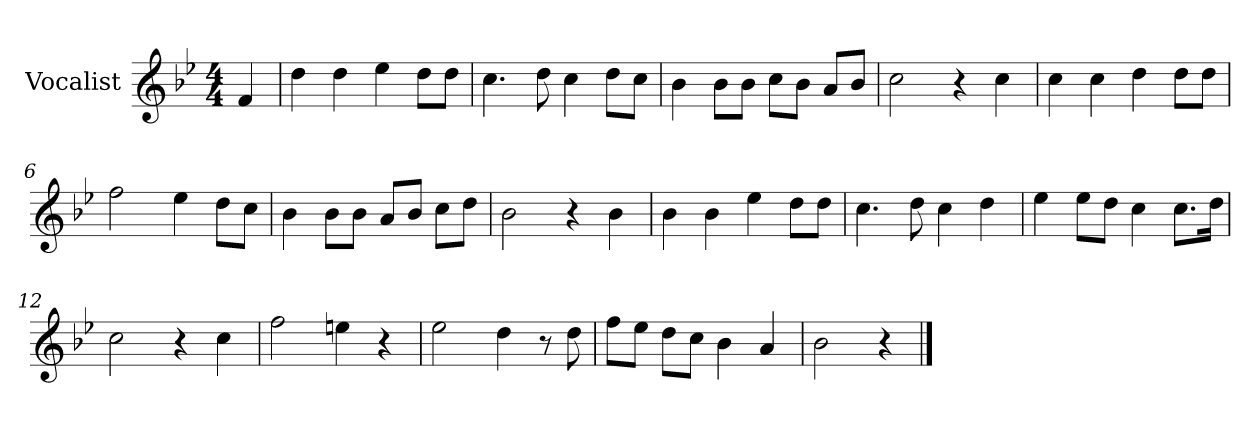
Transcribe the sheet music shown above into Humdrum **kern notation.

**kern
*part1
*staff1
*I"Vocalist
*k[b-e-]
*B-:
*M4/4
=
4f
=1
4dd
4dd
4ee-
8ddL
8ddJ
=2
4.cc
8dd
4cc
8ddL
8ccJ
=3
4b-
8b-L
8b-J
8ccL
8b-J
8aL
8b-J
=4
2cc
4r
4cc
=5
4cc
4cc
4dd
8ddL
8ddJ
=6
2ff
4ee-
8ddL
8ccJ
=7
4b-
8b-L
8b-J
8aL
8b-J
8ccL
8ddJ
=8
2b-
4r
4b-
=9
4b-
4b-
4ee-
8ddL
8ddJ
=10
4.cc
8dd
4cc
4dd
=11
4ee-
8ee-L
8ddJ
4cc
8.ccL
16ddJk
=12
2cc
4r
4cc
=13
2ff
4een
4r
=14
2ee-
4dd
8r
8dd
=15
8ffL
8ee-J
8ddL
8ccJ
4b-
4a
=16
2b-
4r
==
*-
